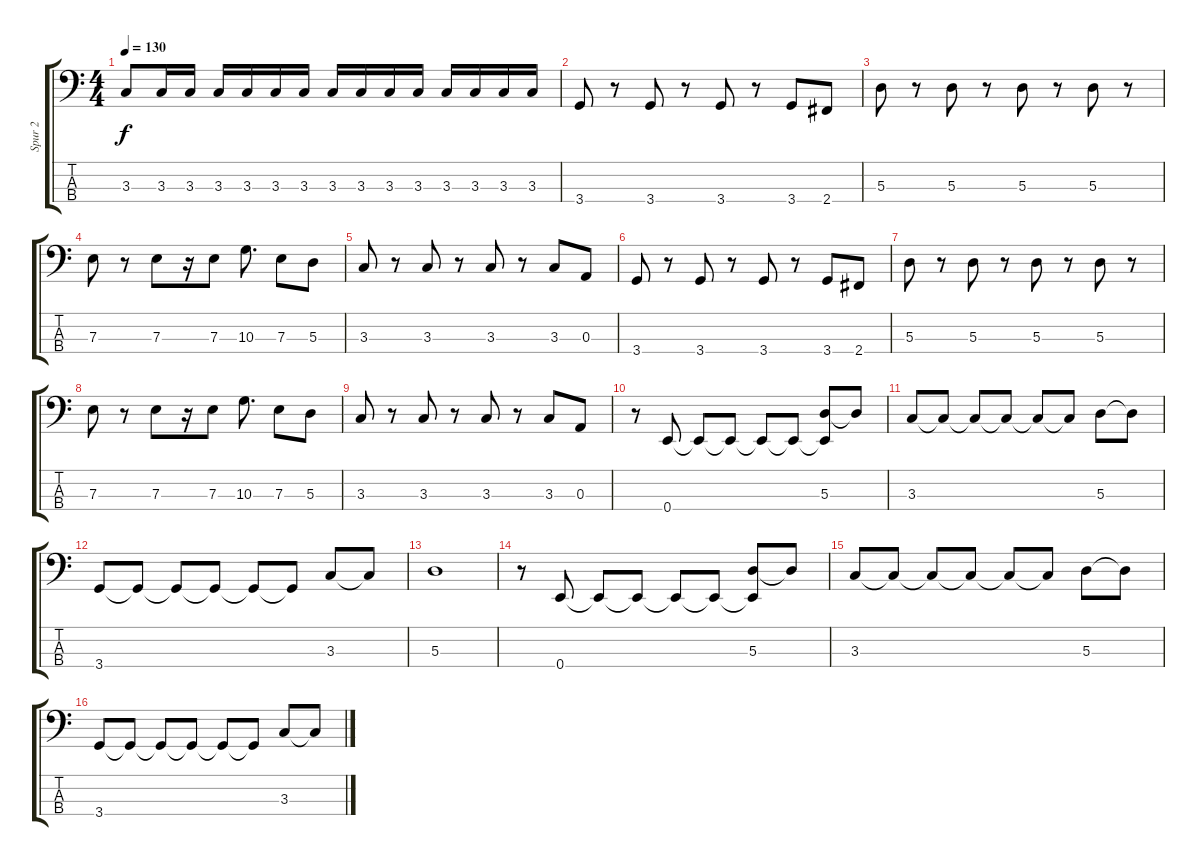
\track ("Spur 2" "Spur 2") {instrument acousticguitarsteel}
\staff {score tabs}
\tuning (G2 D2 A1 E1) {hide}
\ts (4 4)
\tempo 130
\clef f4
\ks c
3.3.8{dy f} 3.3.16 3.3.16 3.3.16 3.3.16 3.3.16 3.3.16 3.3.16 3.3.16 3.3.16 3.3.16 3.3.16 3.3.16 3.3.16 3.3.16 |
3.4.8 r.8 3.4.8 r.8 3.4.8 r.8 3.4.8 2.4.8 |
5.3.8 r.8 5.3.8 r.8 5.3.8 r.8 5.3.8 r.8 |
7.3.8 r.8 7.3.8 r.16 7.3.8 10.3.8{d} 7.3.8 5.3.8 |
3.3.8 r.8 3.3.8 r.8 3.3.8 r.8 3.3.8 0.3.8 |
3.4.8 r.8 3.4.8 r.8 3.4.8 r.8 3.4.8 2.4.8 |
5.3.8 r.8 5.3.8 r.8 5.3.8 r.8 5.3.8 r.8 |
7.3.8 r.8 7.3.8 r.16 7.3.8 10.3.8{d} 7.3.8 5.3.8 |
3.3.8 r.8 3.3.8 r.8 3.3.8 r.8 3.3.8 0.3.8 |
r.8 0.4.8 0.4{t}.8 0.4{t}.8 0.4{t}.8 0.4{t}.8 (5.3 0.4{t}).8 5.3{t}.8 |
3.3.8 3.3{t}.8 3.3{t}.8 3.3{t}.8 3.3{t}.8 3.3{t}.8 5.3.8 5.3{t}.8 |
3.4.8 3.4{t}.8 3.4{t}.8 3.4{t}.8 3.4{t}.8 3.4{t}.8 3.3.8 3.3{t}.8 |
5.3.1 |
r.8 0.4.8 0.4{t}.8 0.4{t}.8 0.4{t}.8 0.4{t}.8 (5.3 0.4{t}).8 5.3{t}.8 |
3.3.8 3.3{t}.8 3.3{t}.8 3.3{t}.8 3.3{t}.8 3.3{t}.8 5.3.8 5.3{t}.8 |
3.4.8 3.4{t}.8 3.4{t}.8 3.4{t}.8 3.4{t}.8 3.4{t}.8 3.3.8 3.3{t}.8
